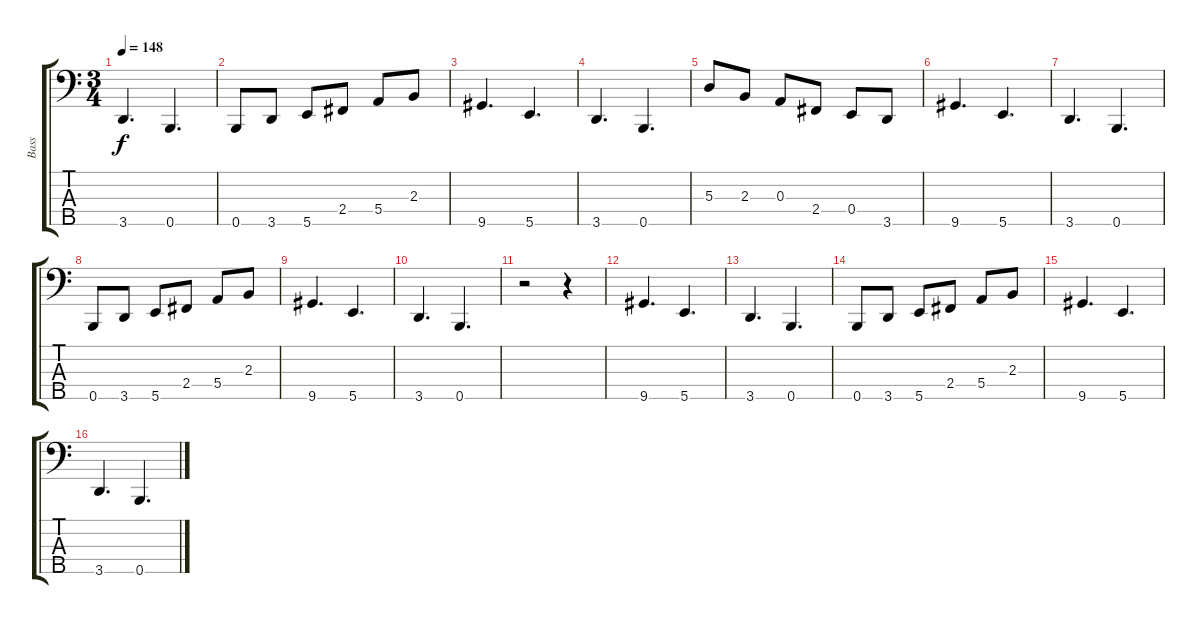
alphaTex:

\track ("Bass" "Bass") {instrument electricbasspick}
\staff {score tabs}
\tuning (G2 D2 A1 E1 B0) {hide}
\ts (3 4)
\tempo 148
\clef f4
\ks c
3.5.4{d dy f} 0.5.4{d} |
0.5.8 3.5.8 5.5.8 2.4.8 5.4.8 2.3.8 |
9.5.4{d} 5.5.4{d} |
3.5.4{d} 0.5.4{d} |
5.3.8 2.3.8 0.3.8 2.4.8 0.4.8 3.5.8 |
9.5.4{d} 5.5.4{d} |
3.5.4{d} 0.5.4{d} |
0.5.8 3.5.8 5.5.8 2.4.8 5.4.8 2.3.8 |
9.5.4{d} 5.5.4{d} |
3.5.4{d} 0.5.4{d} |
r.2 r.4 |
9.5.4{d} 5.5.4{d} |
3.5.4{d} 0.5.4{d} |
0.5.8 3.5.8 5.5.8 2.4.8 5.4.8 2.3.8 |
9.5.4{d} 5.5.4{d} |
3.5.4{d} 0.5.4{d}
